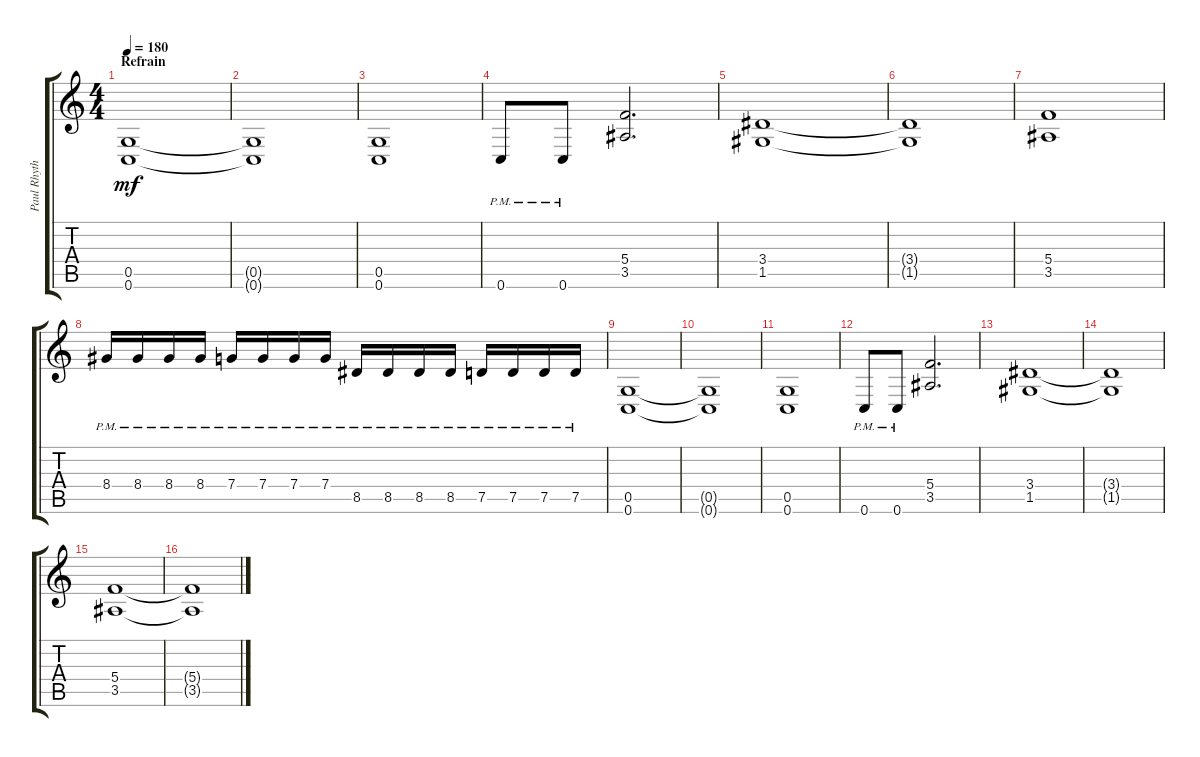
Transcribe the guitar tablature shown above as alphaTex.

\track ("Paul Rhythm" "Paul Rhyth") {instrument distortionguitar}
\staff {score tabs}
\tuning (D4 A3 F3 C3 G2 C2) {hide}
\ts (4 4)
\section ("" "Refrain")
\tempo 180
\clef g2
\ks c
(0.5 0.6).1{dy mf} |
(0.5{t} 0.6{t}).1 |
(0.5 0.6).1 |
0.6{pm}.8 0.6{pm}.8 (5.4 3.5).2{d} |
(3.4 1.5).1 |
(3.4{t} 1.5{t}).1 |
(5.4 3.5).1 |
8.4{pm}.16 8.4{pm}.16 8.4{pm}.16 8.4{pm}.16 7.4{pm}.16 7.4{pm}.16 7.4{pm}.16 7.4{pm}.16 8.5{pm}.16 8.5{pm}.16 8.5{pm}.16 8.5{pm}.16 7.5{pm}.16 7.5{pm}.16 7.5{pm}.16 7.5{pm}.16 |
(0.5 0.6).1 |
(0.5{t} 0.6{t}).1 |
(0.5 0.6).1 |
0.6{pm}.8 0.6{pm}.8 (5.4 3.5).2{d} |
(3.4 1.5).1 |
(3.4{t} 1.5{t}).1 |
(5.4 3.5).1 |
(5.4{t} 3.5{t}).1
